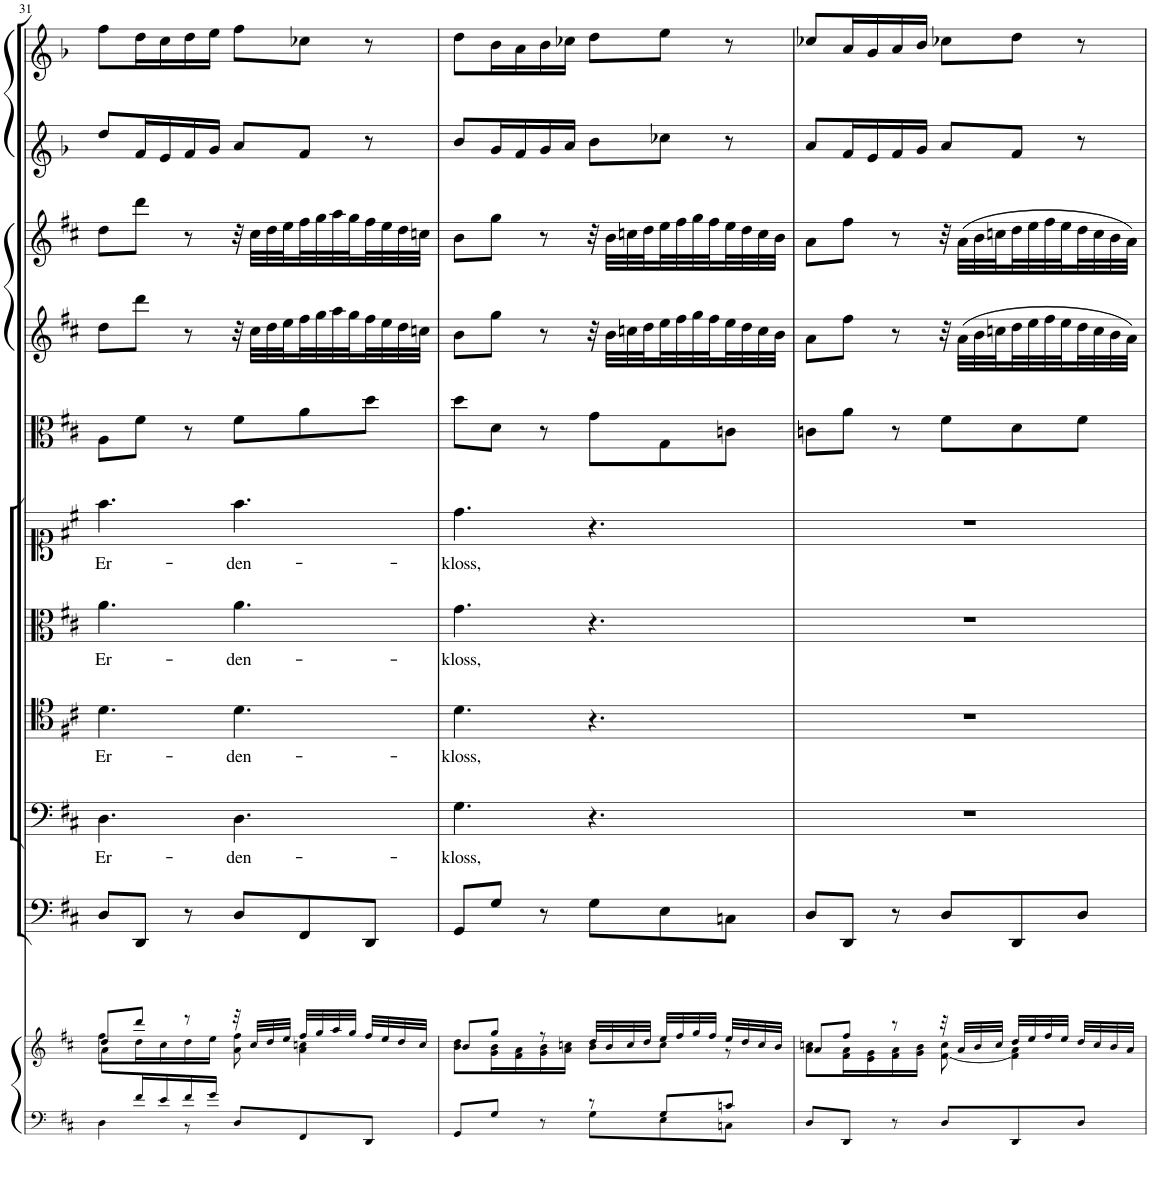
**kern	**kern	**kern	**kern	**text	**kern	**text	**kern	**text	**kern	**text	**kern	**kern	**kern	**kern	**kern
*part11	*part11	*part10	*part9	*part9	*part8	*part8	*part7	*part7	*part6	*part6	*part5	*part4	*part3	*part2	*part1
*staff12	*staff11	*staff10	*staff9	*staff9	*staff8	*staff8	*staff7	*staff7	*staff6	*staff6	*staff5	*staff4	*staff3	*staff2	*staff1
*I"Piano reduction	*	*I"Continuo	*I"Basso	*	*I"Tenore	*	*I"Alto	*	*I"Soprano	*	*I"Viola	*I"Violino II	*I"Violino I	*I"Oboe d'amore II	*I"Oboe d'amore I
*I'Pno	*	*	*	*	*	*	*	*	*	*	*I'Vla	*I'Vln	*I'Vln	*I'Ob	*I'Ob
!!LO:PB:g=z
*clefF4	*clefG2	*clefF4	*clefF4	*	*clefC4	*	*clefC3	*	*clefC1	*	*clefC3	*clefG2	*clefG2	*clefG1	*clefG1
*	*	*	*	*	*	*	*	*	*	*	*	*	*	*Trd2c3	*Trd2c3
*k[f#c#]	*k[f#c#]	*k[f#c#]	*k[f#c#]	*	*k[f#c#]	*	*k[f#c#]	*	*k[f#c#]	*	*k[f#c#]	*k[f#c#]	*k[f#c#]	*k[b-]	*k[b-]
*M6/8	*M6/8	*M6/8	*M6/8	*	*M6/8	*	*M6/8	*	*M6/8	*	*M6/8	*M6/8	*M6/8	*M6/8	*M6/8
=31	=31	=31	=31	=31	=31	=31	=31	=31	=31	=31	=31	=31	=31	=31	=31
*^	*^	*	*	*	*	*	*	*	*	*	*	*	*	*	*
*	*	*	*^	*	*	*	*	*	*	*	*	*	*	*	*	*	*
!	!	!	!	!	!	!	!LO:LY:b	!	!LO:LY:b	!	!LO:LY:b	!	!LO:LY:b	!	!	!	!	!
8ryy	4D\	8dd/L	8ff#\L	8a\L	8D/L	4.D\	Er-	4.d\	Er-	4.a\	Er-	4.ff#\	Er-	8A\L	8dd\L	8dd\L	8ff/L	8aa\L
16f#/L	.	8ddd/J	16dd\L	2ryy	8DD/J	.	.	.	.	.	.	.	.	8f#\J	8ddd\J	8ddd\J	16a/L	16ff\L
16e/	.	.	16cc#\	.	.	.	.	.	.	.	.	.	.	.	.	.	16g/	16ee\
16f#/	8r	8r	16dd\	.	8r	.	.	.	.	.	.	.	.	8r	8r	8r	16a/	16ff\
16g/JJ	.	.	16ee\JJ	.	.	.	.	.	.	.	.	.	.	.	.	.	16b-/JJ	16gg\JJ
!	!	!	!	!	!	!	!LO:LY:b	!	!LO:LY:b	!	!LO:LY:b	!	!LO:LY:b	!	!	!	!	!
8D/L	4.ryy	32r	8a\ 8ff#\	.	8D/L	4.D\	-den-	4.d\	-den-	4.a\	-den-	4.ff#\	-den-	8f#\L	32r	32r	8cc/L	8aa\L
.	.	32cc#/LLL	.	.	.	.	.	.	.	.	.	.	.	.	32cc#\LLL	32cc#\LLL	.	.
.	.	32dd/	.	.	.	.	.	.	.	.	.	.	.	.	32dd\	32dd\	.	.
.	.	32ee/JJJ	.	.	.	.	.	.	.	.	.	.	.	.	32ee\	32ee\	.	.
8FF#/	.	32ff#/LLL	4a\ 4ccn\	.	8FF#/	.	.	.	.	.	.	.	.	8a\	32ff#\	32ff#\	8a/J	8ee-X\J
.	.	32gg/	.	.	.	.	.	.	.	.	.	.	.	.	32gg\	32gg\	.	.
.	.	32aa/	.	.	.	.	.	.	.	.	.	.	.	.	32aa\	32aa\	.	.
.	.	32gg/JJJ	.	.	.	.	.	.	.	.	.	.	.	.	32gg\	32gg\	.	.
8DD/J	.	32ff#/LLL	.	8ryy	8DD/J	.	.	.	.	.	.	.	.	8dd\J	32ff#\	32ff#\	8r	8r
.	.	32ee/	.	.	.	.	.	.	.	.	.	.	.	.	32ee\	32ee\	.	.
.	.	32dd/	.	.	.	.	.	.	.	.	.	.	.	.	32dd\	32dd\	.	.
.	.	32cc/JJJ	.	.	.	.	.	.	.	.	.	.	.	.	32ccn\JJJ	32ccn\JJJ	.	.
*	*	*	*v	*v	*	*	*	*	*	*	*	*	*	*	*	*	*	*
=32	=32	=32	=32	=32	=32	=32	=32	=32	=32	=32	=32	=32	=32	=32	=32	=32	=32
!	!	!	!	!	!	!LO:LY:b	!	!LO:LY:b	!	!LO:LY:b	!	!LO:LY:b	!	!	!	!	!
8GG/L	4.ryy	8b/L	8b\ 8dd\L	8GG/L	4.G\	-kloss,	4.d\	-kloss,	4.g\	-kloss,	4.dd\	-kloss,	8dd\L	8b\L	8b\L	8dd/L	8ff\L
8G/J	.	8gg/J	16g\ 16b\L	8G/J	.	.	.	.	.	.	.	.	8d\J	8gg\J	8gg\J	16b-/L	16dd\L
.	.	.	16f#\ 16a\	.	.	.	.	.	.	.	.	.	.	.	.	16a/	16cc\
8r	.	8r	16g\ 16b\	8r	.	.	.	.	.	.	.	.	8r	8r	8r	16b-/	16dd\
.	.	.	16a\ 16ccn\JJ	.	.	.	.	.	.	.	.	.	.	.	.	16cc/JJ	16ee-X\JJ
8r	8G\L	32dd/LLL	8b\L	8G\L	4.r	.	4.r	.	4.r	.	4.r	.	8g\L	32r	32r	8dd\L	8ff\L
.	.	32b/	.	.	.	.	.	.	.	.	.	.	.	32b\LLL	32b\LLL	.	.
.	.	32cc/	.	.	.	.	.	.	.	.	.	.	.	32ccn\	32ccn\	.	.
.	.	32dd/JJJ	.	.	.	.	.	.	.	.	.	.	.	32dd\	32dd\	.	.
8G/L	8E\	32ee/LLL	8cc\J	8E\	.	.	.	.	.	.	.	.	8G\	32ee\	32ee\	8ee-X\J	8gg\J
.	.	32ff#/	.	.	.	.	.	.	.	.	.	.	.	32ff#\	32ff#\	.	.
.	.	32gg/	.	.	.	.	.	.	.	.	.	.	.	32gg\	32gg\	.	.
.	.	32ff#/JJJ	.	.	.	.	.	.	.	.	.	.	.	32ff#\	32ff#\	.	.
8cn/J	8Cn\J	32ee/LLL	8r	8Cn\J	.	.	.	.	.	.	.	.	8cn\J	32ee\	32ee\	8r	8r
.	.	32dd/	.	.	.	.	.	.	.	.	.	.	.	32dd\	32dd\	.	.
.	.	32cc/	.	.	.	.	.	.	.	.	.	.	.	32cc\	32cc\	.	.
.	.	32b/JJJ	.	.	.	.	.	.	.	.	.	.	.	32b\JJJ	32b\JJJ	.	.
*v	*v	*	*	*	*	*	*	*	*	*	*	*	*	*	*	*	*
=33	=33	=33	=33	=33	=33	=33	=33	=33	=33	=33	=33	=33	=33	=33	=33	=33
8D/L	8a/L	8a\ 8ccn\L	8D/L	2.r	.	2.r	.	2.r	.	2.r	.	8cn\L	8a\L	8a\L	8cc/L	8ee-X/L
8DD/J	8ff#/J	16f#\ 16a\L	8DD/J	.	.	.	.	.	.	.	.	8a\J	8ff#\J	8ff#\J	16a/L	16cc/L
.	.	16e\ 16g\	.	.	.	.	.	.	.	.	.	.	.	.	16g/	16b-/
8r	8r	16f#\ 16a\	8r	.	.	.	.	.	.	.	.	8r	8r	8r	16a/	16cc/
.	.	16g\ 16b\JJ	.	.	.	.	.	.	.	.	.	.	.	.	16b-/JJ	16dd/JJ
8D/L	32r	[8f#\ 8cc\	8D/L	.	.	.	.	.	.	.	.	8f#\L	32r	32r	8cc/L	8ee-X\L
.	32a/LLL	.	.	.	.	.	.	.	.	.	.	.	(32a\LLL	(32a\LLL	.	.
.	32b/	.	.	.	.	.	.	.	.	.	.	.	32b\	32b\	.	.
.	32cc/JJJ	.	.	.	.	.	.	.	.	.	.	.	32ccn\	32ccn\	.	.
8DD/	32dd/LLL	4f#\] 4a\	8DD/	.	.	.	.	.	.	.	.	8d\	32dd\	32dd\	8a/J	8ff\J
.	32ee/	.	.	.	.	.	.	.	.	.	.	.	32ee\	32ee\	.	.
.	32ff#/	.	.	.	.	.	.	.	.	.	.	.	32ff#\	32ff#\	.	.
.	32ee/JJJ	.	.	.	.	.	.	.	.	.	.	.	32ee\	32ee\	.	.
8D/J	32dd/LLL	.	8D/J	.	.	.	.	.	.	.	.	8f#\J	32dd\	32dd\	8r	8r
.	32cc/	.	.	.	.	.	.	.	.	.	.	.	32cc\	32cc\	.	.
.	32b/	.	.	.	.	.	.	.	.	.	.	.	32b\	32b\	.	.
.	32a/JJJ	.	.	.	.	.	.	.	.	.	.	.	32a\JJJ)	32a\JJJ)	.	.
*	*v	*v	*	*	*	*	*	*	*	*	*	*	*	*	*	*
=	=	=	=	=	=	=	=	=	=	=	=	=	=	=	=
*-	*-	*-	*-	*-	*-	*-	*-	*-	*-	*-	*-	*-	*-	*-	*-
